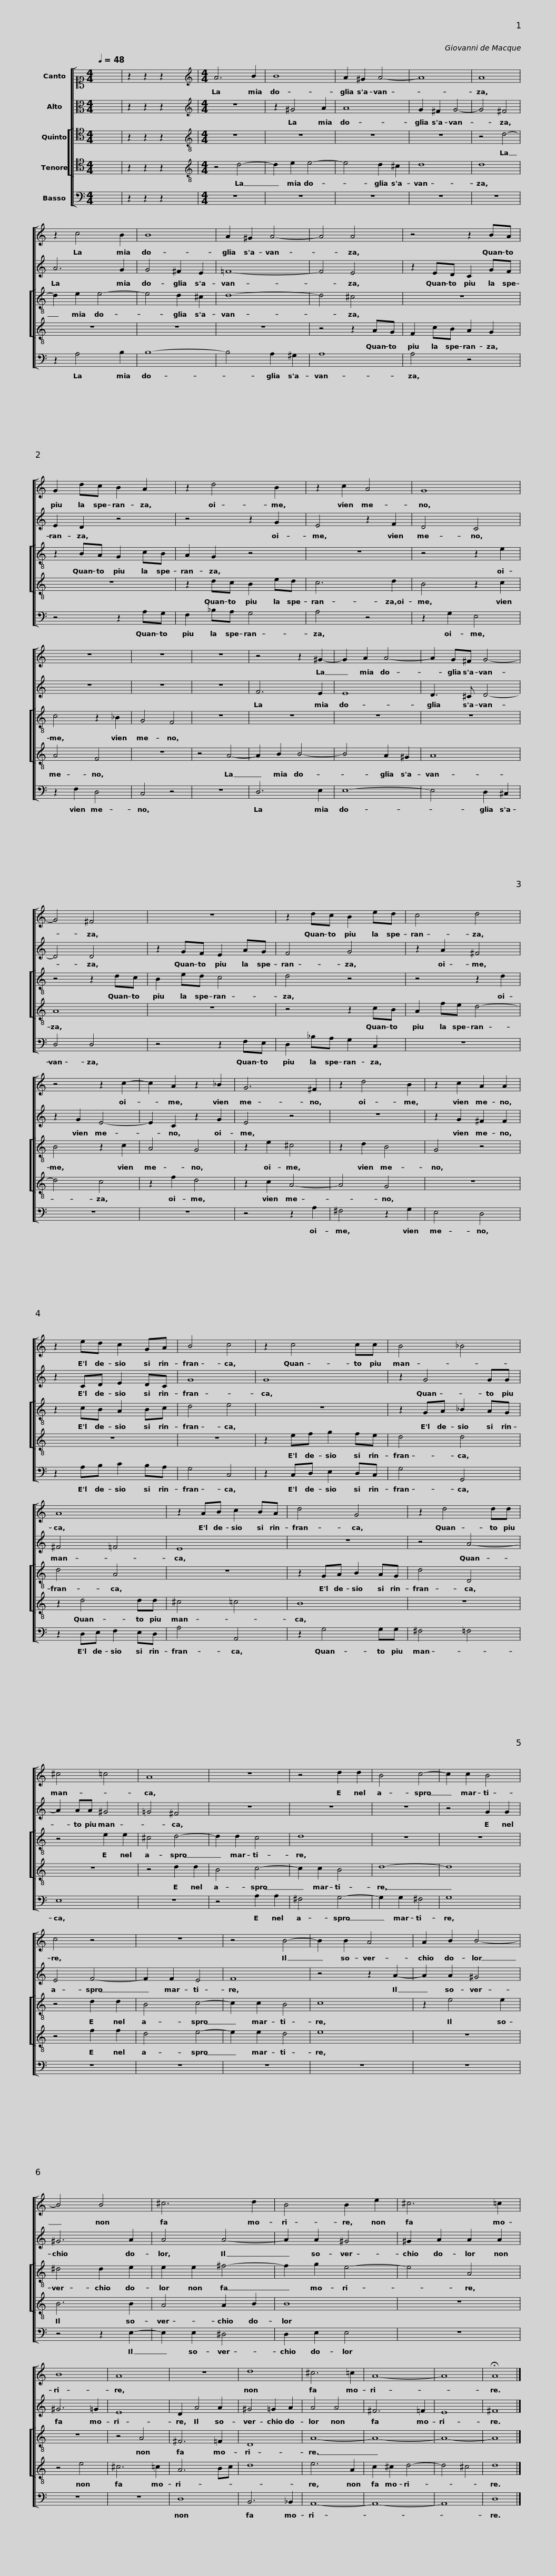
X:1
%%score [ 1 2 [ 3 4 ] 5 ]
L:1/8
Q:1/4=48
M:4/4
I:linebreak $
K:C
V:1 alto1
V:2 alto
V:3 tenor
V:4 tenor
V:5 bass
V:1
 x8 | z2 z2 z2 x2 |[M:4/4][K:treble] A6 B2 | B8 | A2 ^G2 A4- | %5
 A8 | A8 | z2 c4 B2 | B8 |$ A2 ^G2 A4- | %10
 A4 A4 | z4 z2 BA | G2 dc B2 A2 | z2 d4 B2 | z2 c2 A4 |$ %15
 G8 | z8 | z8 | z8 | z4 z2 ^G2- | %20
 G2 A2 A4- | A2 G^F G4- | G4 ^F4 |$ z8 | z2 dc B2 ed | %25
 c4 d4 | z4 z2 c2- | c2 A2 z2 _B2 | G6 ^F2 |$ z2 d4 B2 | %30
 z2 c2 A2 A2 | z2 ed c2 GA | B4 c4 | z2 c4 cc | B4 _B4 |$ %35
 A8 | z2 AB c2 BA | d4 G4 | z2 d4 dd | ^c4 =c4 | %40
 A8 |$ z8 | z4 d2 d2 | B4 c4- | c2 c2 B4 | %45
 c4 z4 | z8 | z4 B4- | B2 B2 A4 |$ A2 B2 B4- | %50
 B4 B4 | ^c6 d2 | B4 B2 e2 | ^c6 =c2 | B8 | %55
 A8 |$ z8 | d8 | ^c6 =c2 | A8- | %60
 A8 | !fermata!A8 |] %62
V:2
 x8 | z2 z2 z2 x2 |[M:4/4][K:treble] z8 | z2 ^G4 A2 | A8 | %5
 G2 ^F2 G4- | G4 ^F4 | A6 G2 | G4 ^F2 E2 |$ !courtesy!=F8- | %10
 F4 E4 | z2 ED C2 GF | E2 D2 z4 | z4 z2 G2 | E4 z2 F2 |$ %15
 D4 C4 | z8 | z8 | z8 | F6 E2 | %20
 E8 | D3 ^C D4- | D4 D4 |$ z2 GF E2 AG | F4 G4 | %25
 z2 A2 ^F4 | z2 G2 E4- | E2 C2 z2 G2 | E4 z4 |$ z8 | %30
 z2 G2 ^F2 F2 | z2 CD E2 DC | G8 | G8 | z2 G4 GG |$ %35
 ^F4 =F4 | E8 | z8 | z4 A4- | A2 AA ^G4 | %40
 !courtesy!=G4 ^F4 |$ z8 | z8 | z8 | z4 G2 G2 | %45
 E4 F4- | F2 F2 E4 | F8 | z4 z2 A2- |$ A2 A2 ^G4 | %50
 ^G6 A2 | A4 A4- | A2 A2 ^G4 | ^G2 A2 A2 A2 | ^G6 =G2 | %55
 E8 |$ D2 A4 A2 | ^G4 =G2 A2 | A4 A4 | ^F6 =F2 | %60
 E8 | ^F8 |] %62
V:3
 x8 | z2 z2 z2 x2 |[M:4/4][K:treble-8] z8 | z8 | z8 | %5
 z8 | z4 d4- | d2 e2 e4- | e4 d2 ^c2 |$ d8- | %10
 d4 ^c4 | z8 | z2 BA G2 cB | A2 G2 z4 | z8 |$ %15
 z4 z2 e2 | c4 z2 _B2 | G4 F4 | z8 | z8 | %20
 z8 | z8 | z4 z2 dc |$ B2 ed c4 | d4 z4 | %25
 z4 z2 d2 | B4 z2 c2 | A4 G4 | z2 e2 ^c4 |$ z2 d2 B4 | %30
 G4 z4 | z2 cB A2 Bc | d4 e4 | z8 | z2 GA _B2 AG |$ %35
 d4 A4 | z8 | z2 GA B2 AG | d4 D4 | z4 e2 e2 | %40
 ^c4 d4- |$ d2 d2 c4 | d8 | z8 | z8 | %45
 z4 d2 d2 | B4 c4- | c2 c2 B4 | c8 |$ z2 e4 e2 | %50
 ^d4 d2 e2 | e2 e2 ^f4- | f2 g2 e4- | e4 A4 | z8 | %55
 z4 A4 |$ ^F6 =F2 | D8 | A8- | A8- | %60
 A8- | A8 |] %62
V:4
 x8 | z2 z2 z2 x2 |[M:4/4][K:treble-8] z4 d4- | d2 e2 e4- | e4 d2 ^c2 | %5
 d8 | d8 | z8 | z8 |$ z8 | %10
 z4 z2 AG | F2 cB A2 G2 | z8 | z2 dc B2 ed | c6 d2 |$ %15
 B4 z2 c2 | A4 F4 | z8 | z4 A4- | A2 B2 B4- | %20
 B4 A2 ^G2 | A8 | A8 |$ z8 | z4 z2 cB | %25
 A2 fe d4- | d4 c4 | z2 f2 d4 | z2 c2 A4- |$ A4 G4 | %30
 z8 | z8 | z8 | z2 ef g2 fe | d4 d4 |$ %35
 z2 d4 dd | ^c4 =c4 | B8 | z8 | z8 | %40
 z4 d2 d2 |$ B4 c4- | c2 c2 B4 | d8- | d8 | %45
 z4 f2 f2 | d4 e4- | e2 e2 d4 | e8 |$ z8 | %50
 B6 B2 | A4 A2 B2 | B8 | z8 | z4 e4 | %55
 ^c6 =c2 |$ A6 Bc | d8 | e6 A2 | c2 ^c2 d4- | %60
 d4 ^c4 | d8 |] %62
V:5
 x8 | z2 z2 z2 x2 |[M:4/4] z8 | z8 | z8 | %5
 z8 | z8 | z2 A,4 B,2 | B,8- |$ B,4 A,2 ^G,2 | %10
 A,8 | A,4 z4 | z4 z2 A,G, | F,2 _B,A, G,4 | A,4 z4 |$ %15
 z2 G,2 E,4 | z2 F,2 D,4 | C,4 z4 | z8 | D,6 E,2 | %20
 E,8- | E,4 D,2 ^C,2 | D,4 D,4 |$ z4 z2 F,E, | D,2 _B,A, G,2 C,2 | %25
 z8 | z8 | z8 | z4 z2 A,2 |$ ^F,4 z2 G,2 | %30
 E,4 D,4 | z2 A,B, C2 B,A, | G,4 C,4 | z2 C,D, E,2 D,C, | G,4 G,,4 |$ %35
 z2 D,E, F,2 E,D, | A,4 A,,4 | z2 G,4 G,G, | ^F,4 =F,4 | E,8 | %40
 z8 |$ z4 A,2 A,2 | ^F,4 G,4- | G,2 G,2 ^F,4 | G,8 | %45
 z8 | z8 | z8 | z8 |$ z8 | %50
 z4 z2 E,2- | E,2 E,2 ^D,4 | D,2 E,2 E,4 | z8 | z8 | %55
 z8 |$ D,8 | B,,6 _B,,2 | A,,8- | A,,8- | %60
 A,,8 | D,8 |] %62
